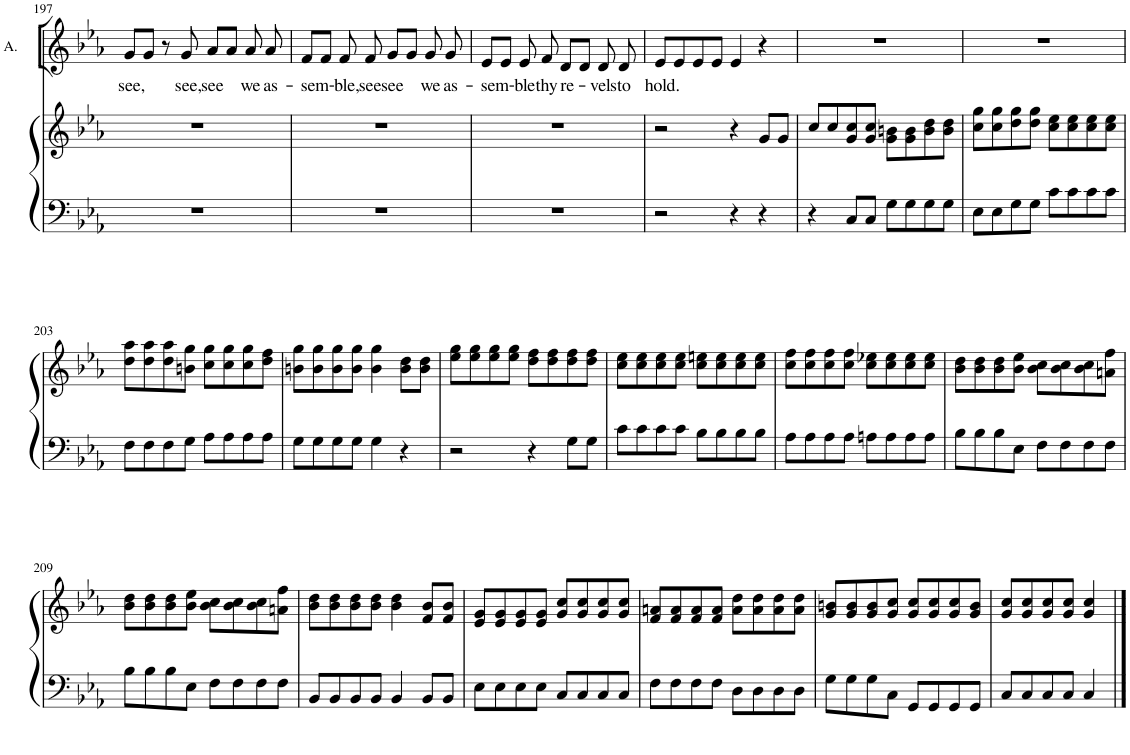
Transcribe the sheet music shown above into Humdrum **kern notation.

**kern	**kern	**kern	**text
*part2	*part2	*part1	*part1
*staff3	*staff2	*staff1	*staff1
*I"Violoncellos	*	*I"Alto	*
*	*	*I'A.	*
!!LO:PB:g=z
*clefF4	*clefG2	*clefG2	*
*k[b-e-a-]	*k[b-e-a-]	*k[b-e-a-]	*
*M4/4	*M4/4	*M4/4	*
*met(c)	*met(c)	*met(c)	*
=197	=197	=197	=197
!	!	!	!LO:LY:b
1r	1r	8g/L	see,
.	.	8g/J	.
.	.	8r	.
!	!	!	!LO:LY:b
.	.	8g/	see,
!	!	!	!LO:LY:b
.	.	8a-/L	see
.	.	8a-/J	.
!	!	!	!LO:LY:b
.	.	8a-/	we
!	!	!	!LO:LY:b
.	.	8a-/	as-
=198	=198	=198	=198
!	!	!	!LO:LY:b
1r	1r	8f/L	-sem-
.	.	8f/J	.
!	!	!	!LO:LY:b
.	.	8f/	-ble,
!	!	!	!LO:LY:b
.	.	8f/	see
!	!	!	!LO:LY:b
.	.	8g/L	see
.	.	8g/J	.
!	!	!	!LO:LY:b
.	.	8g/	we
!	!	!	!LO:LY:b
.	.	8g/	as-
=199	=199	=199	=199
!	!	!	!LO:LY:b
1r	1r	8e-/L	-sem-
.	.	8e-/J	.
!	!	!	!LO:LY:b
.	.	8e-/	-ble
!	!	!	!LO:LY:b
.	.	8f/	thy
!	!	!	!LO:LY:b
.	.	8d/L	re-
.	.	8d/J	.
!	!	!	!LO:LY:b
.	.	8d/	-vels
!	!	!	!LO:LY:b
.	.	8d/	to
=200	=200	=200	=200
!	!	!	!LO:LY:b
2r	2r	8e-/L	hold.
.	.	8e-/	.
.	.	8e-/	.
.	.	8e-/J	.
4r	4r	4e-/	.
4r	8g/L	4r	.
.	8g/J	.	.
=201	=201	=201	=201
4r	8cc/L	1r	.
.	8cc/	.	.
8C/L	8g/ 8cc/	.	.
8C/J	8g/ 8cc/J	.	.
8G\L	8g\ 8bn\L	.	.
8G\	8g\ 8b\	.	.
8G\	8b\ 8dd\	.	.
8G\J	8b\ 8dd\J	.	.
=202	=202	=202	=202
8E-\L	8cc\ 8gg\L	1r	.
8E-\	8cc\ 8gg\	.	.
8G\	8dd\ 8gg\	.	.
8G\J	8dd\ 8gg\J	.	.
8c\L	8cc\ 8ee-\L	.	.
8c\	8cc\ 8ee-\	.	.
8c\	8cc\ 8ee-\	.	.
8c\J	8cc\ 8ee-\J	.	.
!!LO:LB:g=z
=203	=203	=203	=203
8F\L	8dd\ 8aa-\L	1r	.
8F\	8dd\ 8aa-\	.	.
8F\	8dd\ 8aa-\	.	.
8G\J	8bn\ 8gg\J	.	.
8A-\L	8cc\ 8gg\L	.	.
8A-\	8cc\ 8gg\	.	.
8A-\	8cc\ 8gg\	.	.
8A-\J	8dd\ 8ff\J	.	.
=204	=204	=204	=204
8G\L	8bn\ 8gg\L	1r	.
8G\	8b\ 8gg\	.	.
8G\	8b\ 8gg\	.	.
8G\J	8b\ 8gg\J	.	.
4G\	4b\ 4gg\	.	.
4r	8b\ 8dd\L	.	.
.	8b\ 8dd\J	.	.
=205	=205	=205	=205
2r	8ee-\ 8gg\L	1r	.
.	8ee-\ 8gg\	.	.
.	8ee-\ 8gg\	.	.
.	8ee-\ 8gg\J	.	.
4r	8dd\ 8ff\L	.	.
.	8dd\ 8ff\	.	.
8G\L	8dd\ 8ff\	.	.
8G\J	8dd\ 8ff\J	.	.
=206	=206	=206	=206
8c\L	8cc\ 8ee-\L	1r	.
8c\	8cc\ 8ee-\	.	.
8c\	8cc\ 8ee-\	.	.
8c\J	8cc\ 8ee-\J	.	.
8B-\L	8cc\ 8een\L	.	.
8B-\	8cc\ 8ee\	.	.
8B-\	8cc\ 8ee\	.	.
8B-\J	8cc\ 8ee\J	.	.
=207	=207	=207	=207
8A-\L	8cc\ 8ff\L	1r	.
8A-\	8cc\ 8ff\	.	.
8A-\	8cc\ 8ff\	.	.
8A-\J	8cc\ 8ff\J	.	.
8An\L	8cc\ 8ee-X\L	.	.
8A\	8cc\ 8ee-\	.	.
8A\	8cc\ 8ee-\	.	.
8A\J	8cc\ 8ee-\J	.	.
=208	=208	=208	=208
8B-\L	8b-\ 8dd\L	1r	.
8B-\	8b-\ 8dd\	.	.
8B-\	8b-\ 8dd\	.	.
8E-\J	8b-\ 8ee-\J	.	.
8F\L	8b-\ 8cc\L	.	.
8F\	8b-\ 8cc\	.	.
8F\	8b-\ 8cc\	.	.
8F\J	8an\ 8ff\J	.	.
!!LO:LB:g=z
=209	=209	=209	=209
8B-\L	8b-\ 8dd\L	1r	.
8B-\	8b-\ 8dd\	.	.
8B-\	8b-\ 8dd\	.	.
8E-\J	8b-\ 8ee-\J	.	.
8F\L	8b-\ 8cc\L	.	.
8F\	8b-\ 8cc\	.	.
8F\	8b-\ 8cc\	.	.
8F\J	8an\ 8ff\J	.	.
=210	=210	=210	=210
8BB-/L	8b-\ 8dd\L	1r	.
8BB-/	8b-\ 8dd\	.	.
8BB-/	8b-\ 8dd\	.	.
8BB-/J	8b-\ 8dd\J	.	.
4BB-/	4b-\ 4dd\	.	.
8BB-/L	8f/ 8b-/L	.	.
8BB-/J	8f/ 8b-/J	.	.
=211	=211	=211	=211
8E-\L	8e-/ 8g/L	1r	.
8E-\	8e-/ 8g/	.	.
8E-\	8e-/ 8g/	.	.
8E-\J	8e-/ 8g/J	.	.
8C/L	8g/ 8cc/L	.	.
8C/	8g/ 8cc/	.	.
8C/	8g/ 8cc/	.	.
8C/J	8g/ 8cc/J	.	.
=212	=212	=212	=212
8F\L	8f/ 8an/L	1r	.
8F\	8f/ 8a/	.	.
8F\	8f/ 8a/	.	.
8F\J	8f/ 8a/J	.	.
8D\L	8a\ 8dd\L	.	.
8D\	8a\ 8dd\	.	.
8D\	8a\ 8dd\	.	.
8D\J	8a\ 8dd\J	.	.
=213	=213	=213	=213
8G\L	8g/ 8bn/L	1r	.
8G\	8g/ 8b/	.	.
8G\	8g/ 8b/	.	.
8C\J	8g/ 8cc/J	.	.
8GG/L	8g/ 8cc/L	.	.
8GG/	8g/ 8cc/	.	.
8GG/	8g/ 8cc/	.	.
8GG/J	8g/ 8b/J	.	.
=214	=214	=214	=214
8C/L	8g/ 8cc/L	1r	.
8C/	8g/ 8cc/	.	.
8C/	8g/ 8cc/	.	.
8C/J	8g/ 8cc/J	.	.
4C/	4g/ 4cc/	.	.
4ryy	4ryy	.	.
==	==	==	==
*-	*-	*-	*-
